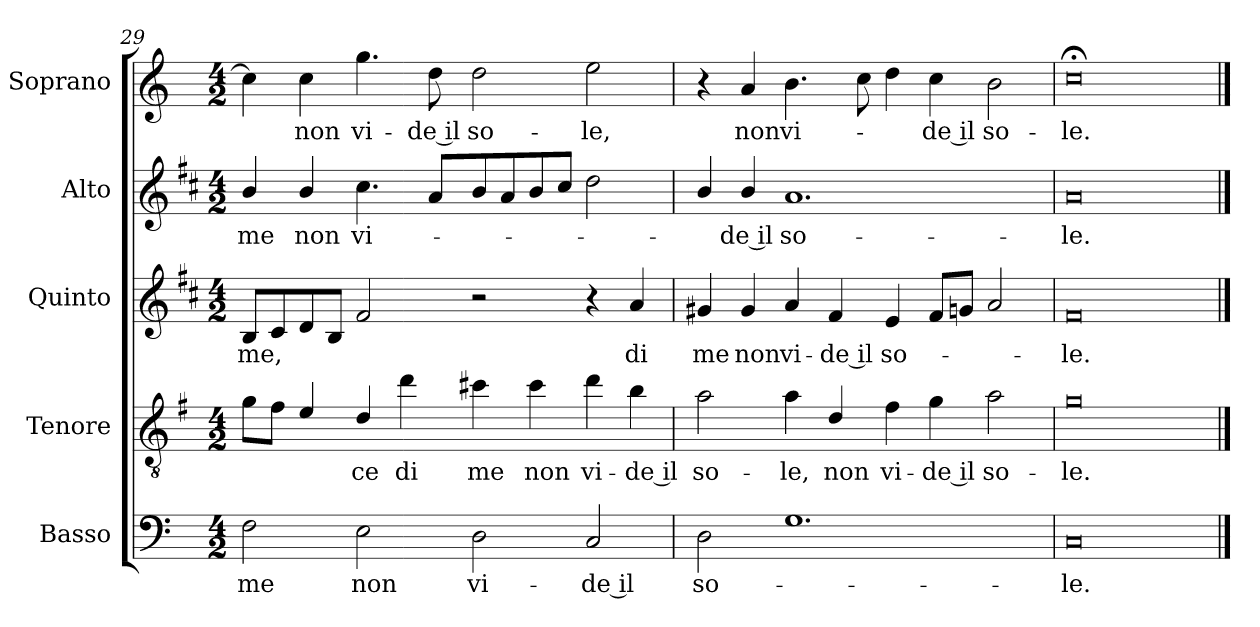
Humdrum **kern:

**kern	**text	**kern	**text	**kern	**text	**kern	**text	**kern	**text
*part5	*part5	*part4	*part4	*part3	*part3	*part2	*part2	*part1	*part1
*staff5	*staff5	*staff4	*staff4	*staff3	*staff3	*staff2	*staff2	*staff1	*staff1
*I"Basso	*	*I"Tenore	*	*I"Quinto	*	*I"Alto	*	*I"Soprano	*
*I'B	*	*I'T	*	*	*	*I'A	*	*I'S	*
!!LO:LB:g=z
*clefF4	*	*clefGv2	*	*clefG2	*	*clefG2	*	*clefG2	*
*	*	*ITrd4c7	*	*ITrd1c2	*	*ITrd1c2	*	*	*
*k[]	*	*k[]	*	*k[]	*	*k[]	*	*k[]	*
*C:	*	*C:	*	*C:	*	*C:	*	*C:	*
*M4/2	*	*M4/2	*	*M4/2	*	*M4/2	*	*M4/2	*
=29	=29	=29	=29	=29	=29	=29	=29	=29	=29
!	!LO:LY:b	!	!	!	!LO:LY:b	!	!LO:LY:b	!	!
2F\	me	8c\L	.	8A/L	me,	4a/	me	4cc\]	.
.	.	8B\J	.	8B/	.	.	.	.	.
!	!	!	!	!	!	!	!LO:LY:b	!	!LO:LY:b
.	.	4A/	.	8c/	.	4a/	non	4cc\	non
.	.	.	.	8A/J	.	.	.	.	.
!	!LO:LY:b	!	!LO:LY:b	!	!	!	!LO:LY:b	!	!LO:LY:b
2E\	non	4G/	-ce	2e/	.	4.b\	vi-	4.gg\	vi-
!	!	!	!LO:LY:b	!	!	!	!	!	!
.	.	4g\	di	.	.	.	.	.	.
!	!	!	!	!	!	!	!	!	!LO:LY:b
.	.	.	.	.	.	8g/L	.	8dd\	-de il
!	!LO:LY:b	!	!LO:LY:b	!	!	!	!	!	!LO:LY:b
2D\	vi-	4f#X\	me	2r	.	8a/	.	2dd\	so-
.	.	.	.	.	.	8g/	.	.	.
!	!	!	!LO:LY:b	!	!	!	!	!	!
.	.	4f#\	non	.	.	8a/	.	.	.
.	.	.	.	.	.	8b/J	.	.	.
!	!LO:LY:b	!	!LO:LY:b	!	!	!	!	!	!LO:LY:b
2C/	-de il	4g\	vi-	4r	.	2cc\	.	2ee\	-le,
!	!	!	!LO:LY:b	!	!LO:LY:b	!	!	!	!
.	.	4e\	-de il	4g/	di	.	.	.	.
=30	=30	=30	=30	=30	=30	=30	=30	=30	=30
!	!LO:LY:b	!	!LO:LY:b	!	!LO:LY:b	!	!	!	!
2D\	so-	2d\	so-	4f#X/	me	4a/	.	4r	.
!	!	!	!	!	!LO:LY:b	!	!LO:LY:b	!	!LO:LY:b
.	.	.	.	4f#/	non	4a/	-de il	4a/	non
!	!	!	!LO:LY:b	!	!LO:LY:b	!	!LO:LY:b	!	!LO:LY:b
1.G	.	4d\	-le,	4g/	vi-	1.g	so-	4.b\	vi-
!	!	!	!LO:LY:b	!	!LO:LY:b	!	!	!	!
.	.	4G/	non	4e/	-de il	.	.	.	.
.	.	.	.	.	.	.	.	8cc\	.
!	!	!	!LO:LY:b	!	!LO:LY:b	!	!	!	!
.	.	4B\	vi-	4d/	so-	.	.	4dd\	.
!	!	!	!LO:LY:b	!	!	!	!	!	!LO:LY:b
.	.	4c\	-de il	8e/L	.	.	.	4cc\	-de il
.	.	.	.	8fn/J	.	.	.	.	.
!	!	!	!LO:LY:b	!	!	!	!	!	!LO:LY:b
.	.	2d\	so-	2g/	.	.	.	2b\	so-
=31	=31	=31	=31	=31	=31	=31	=31	=31	=31
!	!LO:LY:b	!	!LO:LY:b	!	!LO:LY:b	!	!LO:LY:b	!	!LO:LY:b
0C	-le.	0c	-le.	0e	-le.	0g	-le.	0cc;<	-le.
==	==	==	==	==	==	==	==	==	==
*-	*-	*-	*-	*-	*-	*-	*-	*-	*-
